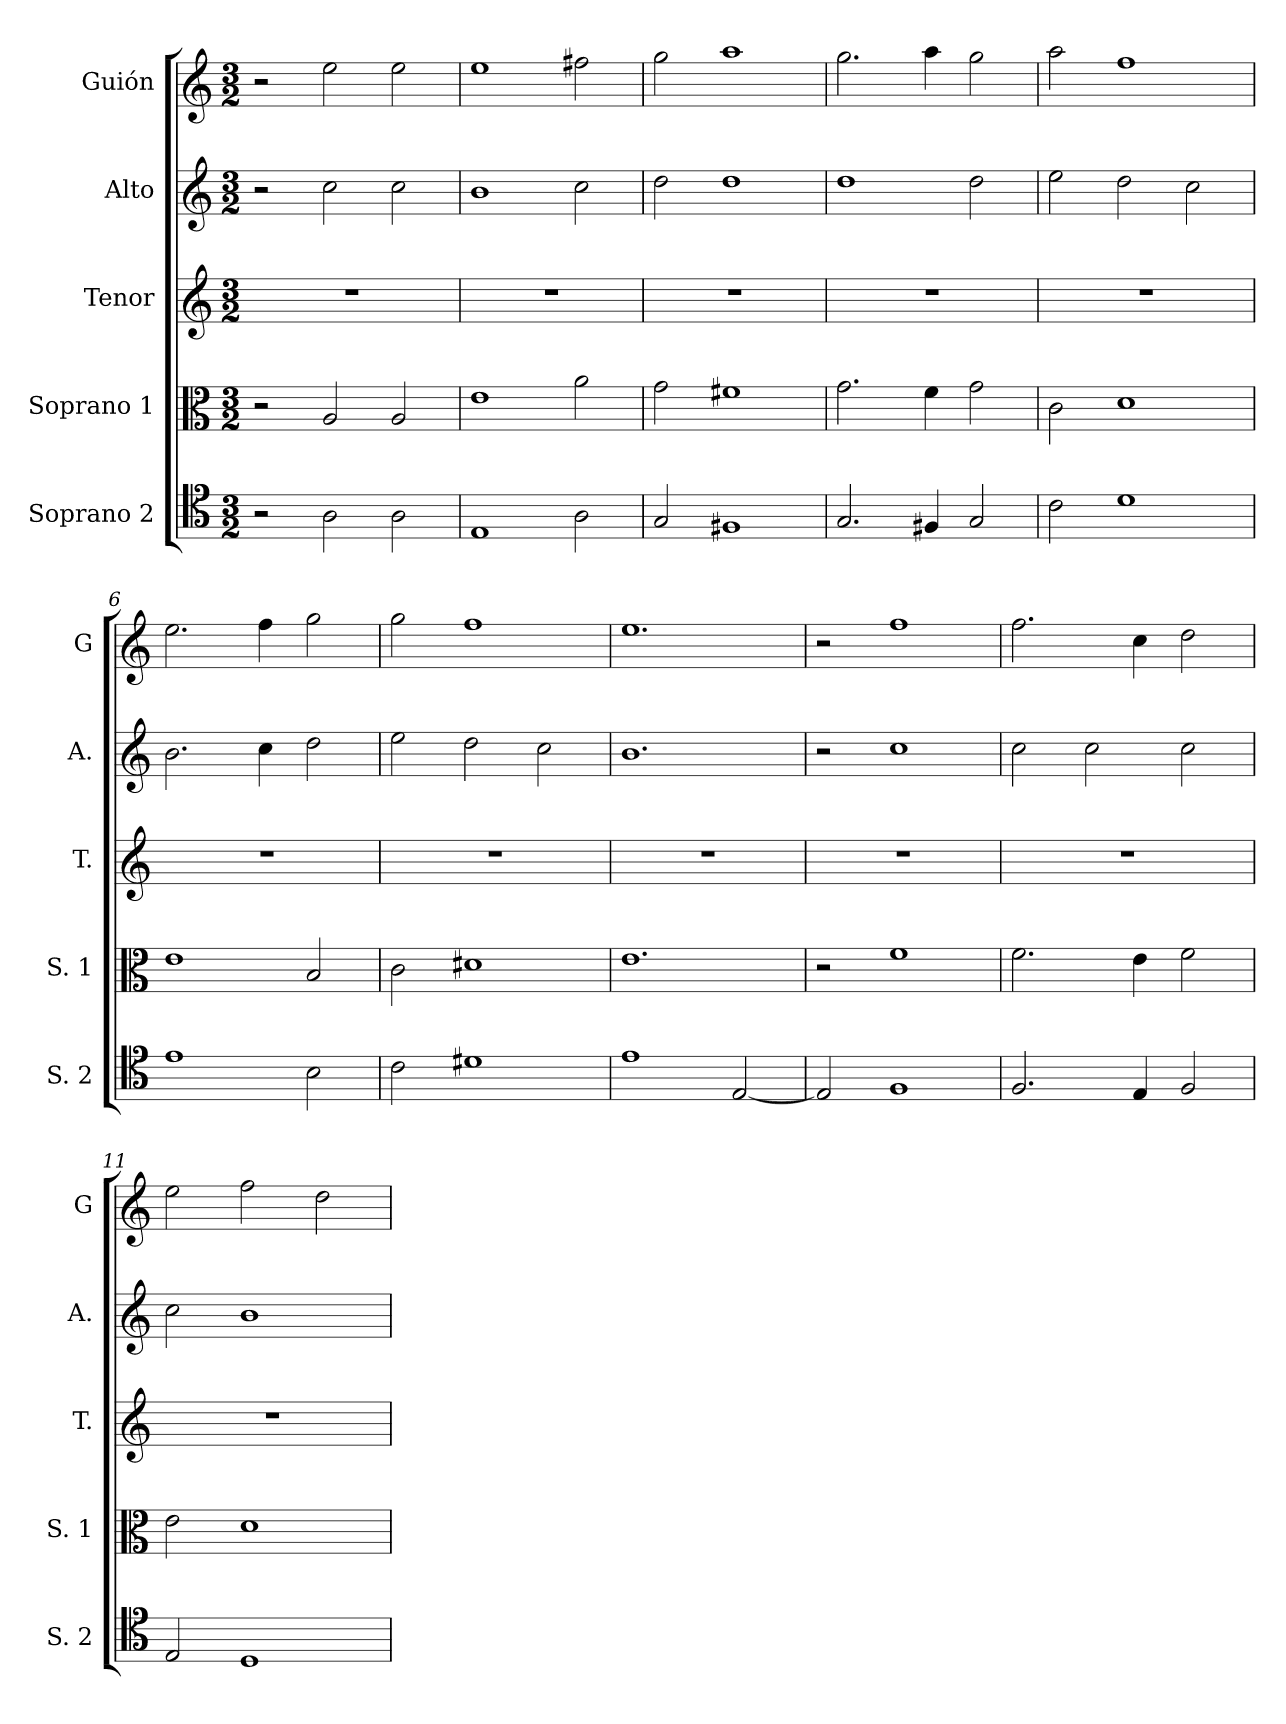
**kern	**kern	**kern	**kern	**kern	**dynam
*part5	*part4	*part3	*part2	*part1	*part1
*staff5	*staff4	*staff3	*staff2	*staff1	*staff1
*I"Soprano 2	*I"Soprano 1	*I"Tenor	*I"Alto	*I"Guión	*
*I'S. 2	*I'S. 1	*I'T.	*I'A.	*I'G	*
*clefC4	*clefC3	*clefG2	*clefG2	*clefG2	*
*M3/2	*M3/2	*M3/2	*M3/2	*M3/2	*
=1	=1	=1	=1	=1	=1
2r	2r	1.r	2r	2r	♩ = 180
2A	2A	.	2cc	2ee	.
2A	2A	.	2cc	2ee	.
=2	=2	=2	=2	=2	=2
1E	1e	1.r	1b	1ee	.
2A	2a	.	2cc	2ff#X	.
=3	=3	=3	=3	=3	=3
2G	2g	1.r	2dd	2gg	.
1F#X	1f#X	.	1dd	1aa	.
=4	=4	=4	=4	=4	=4
2.G	2.g	1.r	1dd	2.gg	.
4F#X	4f	.	.	4aa	.
2G	2g	.	2dd	2gg	.
=5	=5	=5	=5	=5	=5
2c	2c	1.r	2ee	2aa	.
1d	1d	.	2dd	1ff	.
.	.	.	2cc	.	.
=6	=6	=6	=6	=6	=6
1e	1e	1.r	2.b	2.ee	.
.	.	.	4cc	4ff	.
2B	2B	.	2dd	2gg	.
!!LO:LB:g=z
=7	=7	=7	=7	=7	=7
2c	2c	1.r	2ee	2gg	.
1d#X	1d#X	.	2dd	1ff	.
.	.	.	2cc	.	.
=8	=8	=8	=8	=8	=8
1e	1.e	1.r	1.b	1.ee	.
[2E	.	.	.	.	.
=9	=9	=9	=9	=9	=9
2E]	2r	1.r	2r	2r	.
1F	1f	.	1cc	1ff	.
=10	=10	=10	=10	=10	=10
2.F	2.f	1.r	2cc	2.ff	.
.	.	.	2cc	.	.
4E	4e	.	.	4cc	.
2F	2f	.	2cc	2dd	.
=11	=11	=11	=11	=11	=11
2E	2e	1.r	2cc	2ee	.
1D	1d	.	1b	2ff	.
.	.	.	.	2dd	.
=	=	=	=	=	=
*-	*-	*-	*-	*-	*-
